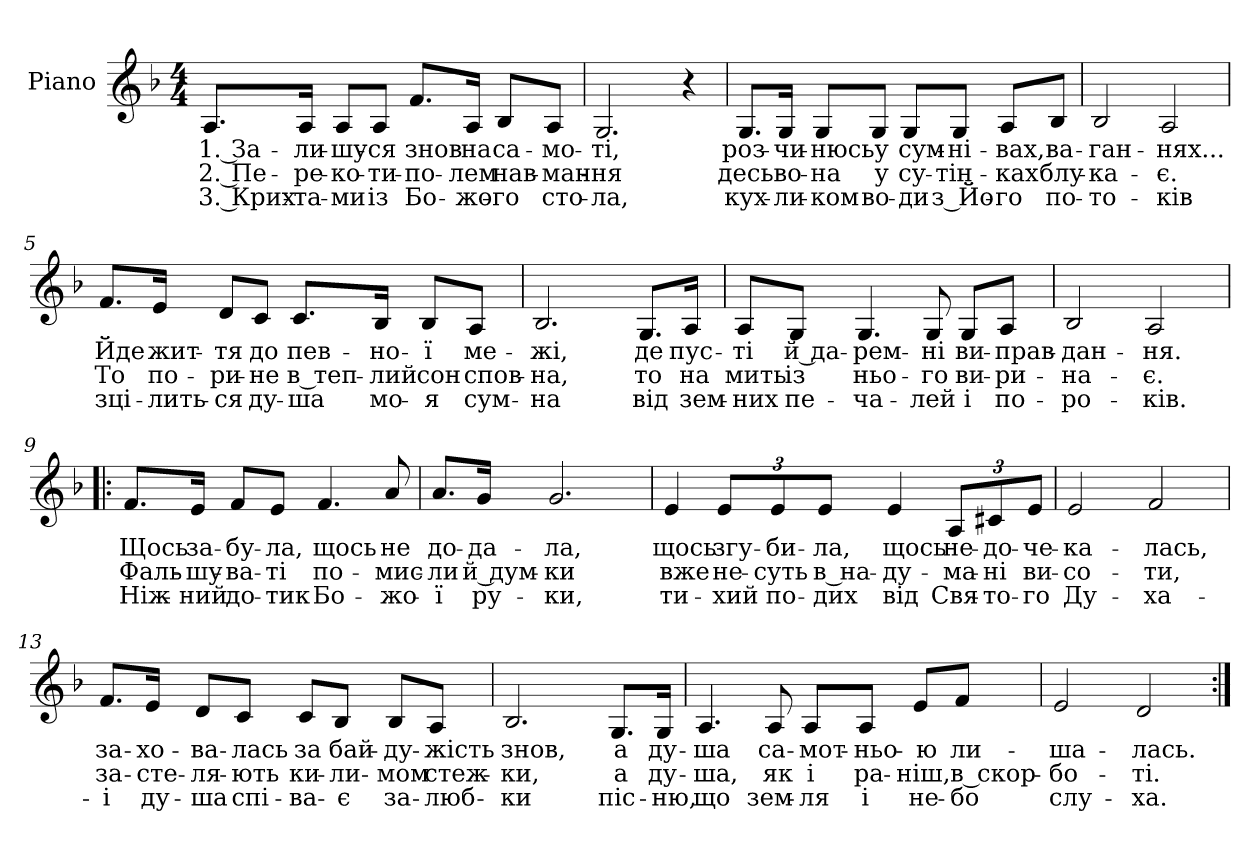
**kern	**text	**text	**text
*part1	*part1	*part1	*part1
*staff1	*staff1	*staff1	*staff1
*I"Piano	*	*	*
*I'Pno.	*	*	*
*clefG2	*	*	*
*k[b-]	*	*	*
*M4/4	*	*	*
*MM80	*	*	*
=1	=1	=1	=1
!	!LO:LY:b	!LO:LY:b	!LO:LY:b
8.A/L	1. За-	2. Пе-	3. Крих-
!	!LO:LY:b	!LO:LY:b	!LO:LY:b
16A/Jk	-ли-	-ре-	-та-
!	!LO:LY:b	!LO:LY:b	!LO:LY:b
8A/L	-шу-	-ко-	-ми
!	!LO:LY:b	!LO:LY:b	!LO:LY:b
8A/J	-ся	-ти-	із
!	!LO:LY:b	!LO:LY:b	!LO:LY:b
8.f/L	знов	-по-	Бо-
!	!LO:LY:b	!LO:LY:b	!LO:LY:b
16A/Jk	на	-лем	-жо-
!	!LO:LY:b	!LO:LY:b	!LO:LY:b
8B-/L	са-	нав-	-го
!	!LO:LY:b	!LO:LY:b	!LO:LY:b
8A/J	-мо-	-ман-	сто-
=2	=2	=2	=2
!	!LO:LY:b	!LO:LY:b	!LO:LY:b
2.G/	-ті,	-ня	-ла,
4r	.	.	.
=3	=3	=3	=3
!	!LO:LY:b	!LO:LY:b	!LO:LY:b
8.G/L	роз-	десь	кух-
!	!LO:LY:b	!LO:LY:b	!LO:LY:b
16G/Jk	-чи-	во-	-ли-
!	!LO:LY:b	!LO:LY:b	!LO:LY:b
8G/L	-нюсь	-на	-ком
!	!LO:LY:b	!LO:LY:b	!LO:LY:b
8G/J	у	у	во-
!	!LO:LY:b	!LO:LY:b	!LO:LY:b
8G/L	сум-	су-	-ди
!	!LO:LY:b	!LO:LY:b	!LO:LY:b
8G/J	-ні-	-тін-	з Йо-
!	!LO:LY:b	!LO:LY:b	!LO:LY:b
8A/L	-вах,	-ках	-го
!	!LO:LY:b	!LO:LY:b	!LO:LY:b
8B-/J	ва-	блу-	по-
=4	=4	=4	=4
!	!LO:LY:b	!LO:LY:b	!LO:LY:b
2B-/	-ган-	-ка-	-то-
!	!LO:LY:b	!LO:LY:b	!LO:LY:b
2A/	-нях...	-є.	-ків
=5	=5	=5	=5
!	!LO:LY:b	!LO:LY:b	!LO:LY:b
8.f/L	Йде	То	зці-
!	!LO:LY:b	!LO:LY:b	!LO:LY:b
16e/Jk	жит-	по-	-лить-
!	!LO:LY:b	!LO:LY:b	!LO:LY:b
8d/L	-тя	-ри-	-ся
!	!LO:LY:b	!LO:LY:b	!LO:LY:b
8c/J	до	-не	ду-
!	!LO:LY:b	!LO:LY:b	!LO:LY:b
8.c/L	пев-	в теп-	-ша
!	!LO:LY:b	!LO:LY:b	!LO:LY:b
16B-/Jk	-но-	-лий	мо-
!	!LO:LY:b	!LO:LY:b	!LO:LY:b
8B-/L	-ї	сон	-я
!	!LO:LY:b	!LO:LY:b	!LO:LY:b
8A/J	ме-	спов-	сум-
!!LO:LB:g=z
=6	=6	=6	=6
!	!LO:LY:b	!LO:LY:b	!LO:LY:b
2.B-/	-жі,	-на,	-на
!	!LO:LY:b	!LO:LY:b	!LO:LY:b
8.G/L	де	то	від
!	!LO:LY:b	!LO:LY:b	!LO:LY:b
16A/Jk	пус-	на	зем-
=7	=7	=7	=7
!	!LO:LY:b	!LO:LY:b	!LO:LY:b
8A/L	-ті	мить	-них
!	!LO:LY:b	!LO:LY:b	!LO:LY:b
8G/J	й да-	із	пе-
!	!LO:LY:b	!LO:LY:b	!LO:LY:b
4.G/	-рем-	ньо-	-ча-
!	!LO:LY:b	!LO:LY:b	!LO:LY:b
8G/	-ні	-го	-лей
!	!LO:LY:b	!LO:LY:b	!LO:LY:b
8G/L	ви-	ви-	і
!	!LO:LY:b	!LO:LY:b	!LO:LY:b
8A/J	-прав-	-ри-	по-
=8	=8	=8	=8
!	!LO:LY:b	!LO:LY:b	!LO:LY:b
2B-/	-дан-	-на-	-ро-
!	!LO:LY:b	!LO:LY:b	!LO:LY:b
2A/	-ня.	-є.	-ків.
=9!|:	=9!|:	=9!|:	=9!|:
!	!LO:LY:b	!LO:LY:b	!LO:LY:b
8.f/L	Щось	Фаль-	Ніж-
!	!LO:LY:b	!LO:LY:b	!LO:LY:b
16e/Jk	за-	-шу-	-ний
!	!LO:LY:b	!LO:LY:b	!LO:LY:b
8f/L	-бу-	-ва-	до-
!	!LO:LY:b	!LO:LY:b	!LO:LY:b
8e/J	-ла,	-ті	-тик
!	!LO:LY:b	!LO:LY:b	!LO:LY:b
4.f/	щось	по-	Бо-
!	!LO:LY:b	!LO:LY:b	!LO:LY:b
8a/	не	-мис-	-жо-
=10	=10	=10	=10
!	!LO:LY:b	!LO:LY:b	!LO:LY:b
8.a/L	до-	-ли	-ї
!	!LO:LY:b	!LO:LY:b	!LO:LY:b
16g/Jk	-да-	й дум-	ру-
!	!LO:LY:b	!LO:LY:b	!LO:LY:b
2.g/	-ла,	-ки	-ки,
=11	=11	=11	=11
!	!LO:LY:b	!LO:LY:b	!LO:LY:b
4e/	щось	вже	ти-
!	!LO:LY:b	!LO:LY:b	!LO:LY:b
12e/L	згу-	не-	-хий
!	!LO:LY:b	!LO:LY:b	!LO:LY:b
12e/	-би-	-суть	по-
!	!LO:LY:b	!LO:LY:b	!LO:LY:b
12e/J	-ла,	в на-	-дих
!	!LO:LY:b	!LO:LY:b	!LO:LY:b
4e/	щось	-ду-	від
!	!LO:LY:b	!LO:LY:b	!LO:LY:b
12A/L	не-	-ма-	Свя-
!	!LO:LY:b	!LO:LY:b	!LO:LY:b
12c#X/	-до-	-ні	-то-
!	!LO:LY:b	!LO:LY:b	!LO:LY:b
12e/J	-че-	ви-	-го
!!LO:LB:g=z
=12	=12	=12	=12
!	!LO:LY:b	!LO:LY:b	!LO:LY:b
2e/	-ка-	-со-	Ду-
!	!LO:LY:b	!LO:LY:b	!LO:LY:b
2f/	-лась,	-ти,	-ха -
=13	=13	=13	=13
!	!LO:LY:b	!LO:LY:b	!LO:LY:b
8.f/L	за-	за-	і
!	!LO:LY:b	!LO:LY:b	!LO:LY:b
16e/Jk	-хо-	-сте-	ду-
!	!LO:LY:b	!LO:LY:b	!LO:LY:b
8d/L	-ва-	-ля-	-ша
!	!LO:LY:b	!LO:LY:b	!LO:LY:b
8c/J	-лась	-ють	спі-
!	!LO:LY:b	!LO:LY:b	!LO:LY:b
8c/L	за	ки-	-ва-
!	!LO:LY:b	!LO:LY:b	!LO:LY:b
8B-/J	бай-	-ли-	-є
!	!LO:LY:b	!LO:LY:b	!LO:LY:b
8B-/L	-ду-	-мом	за-
!	!LO:LY:b	!LO:LY:b	!LO:LY:b
8A/J	-жість	стеж-	-люб-
=14	=14	=14	=14
!	!LO:LY:b	!LO:LY:b	!LO:LY:b
2.B-/	знов,	-ки,	-ки
!	!LO:LY:b	!LO:LY:b	!LO:LY:b
8.G/L	а	а	піс-
!	!LO:LY:b	!LO:LY:b	!LO:LY:b
16G/Jk	ду-	ду-	-ню,
=15	=15	=15	=15
!	!LO:LY:b	!LO:LY:b	!LO:LY:b
4.A/	-ша	-ша,	що
!	!LO:LY:b	!LO:LY:b	!LO:LY:b
8A/	са-	як	зем-
!	!LO:LY:b	!LO:LY:b	!LO:LY:b
8A/L	-мот-	і	-ля
!	!LO:LY:b	!LO:LY:b	!LO:LY:b
8A/J	-ньо-	ра-	і
!	!LO:LY:b	!LO:LY:b	!LO:LY:b
8e/L	-ю	-ніш,	не-
!	!LO:LY:b	!LO:LY:b	!LO:LY:b
8f/J	ли-	в скор-	-бо
=16	=16	=16	=16
!	!LO:LY:b	!LO:LY:b	!LO:LY:b
2e/	-ша-	-бо-	слу-
!	!LO:LY:b	!LO:LY:b	!LO:LY:b
2d/	-лась.	-ті.	-ха.
=:|!	=:|!	=:|!	=:|!
*-	*-	*-	*-
